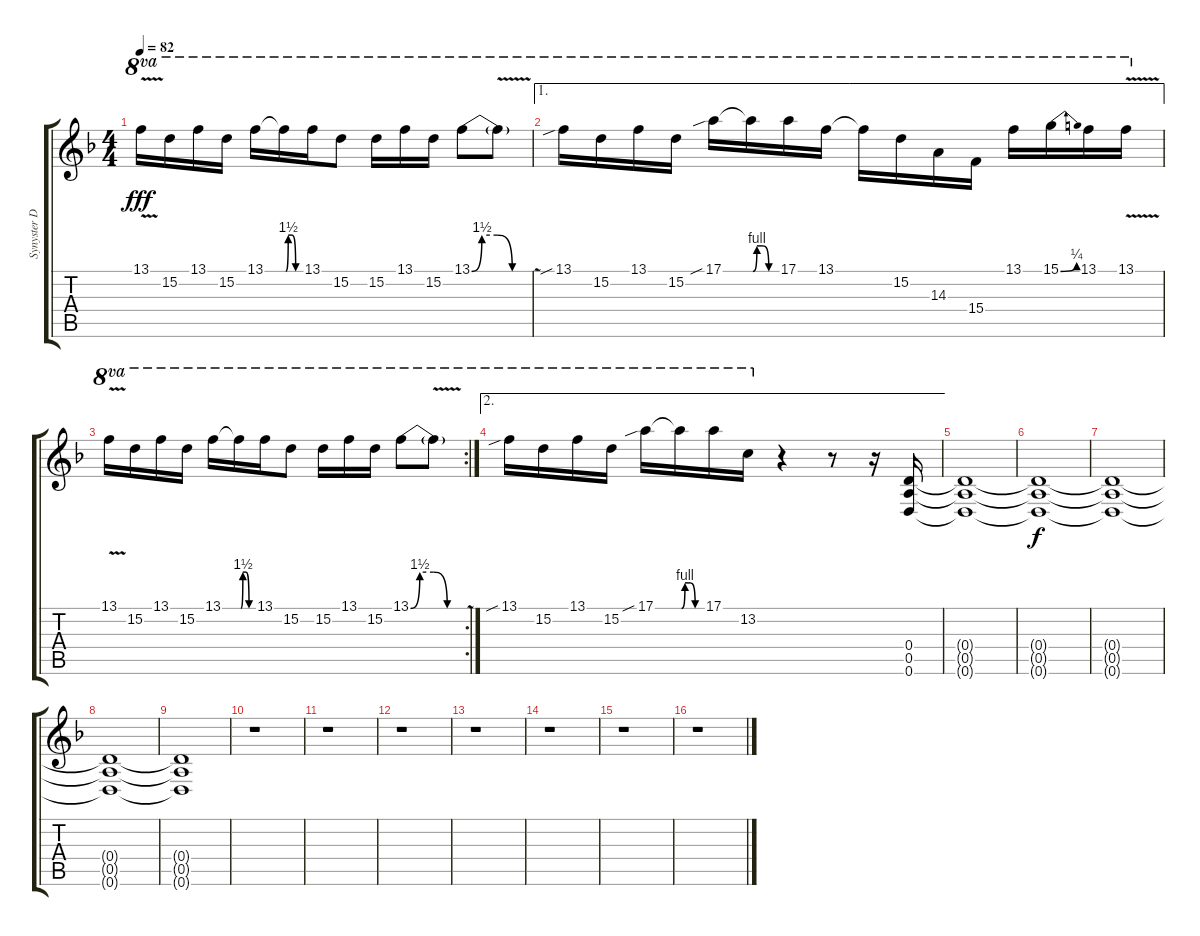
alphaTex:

\track ("Synyster Distorion" "Synyster D") {instrument distortionguitar}
\staff {score tabs}
\tuning (E4 B3 G3 D3 A2 D2) {hide}
\ts (4 4)
\tempo 82
\clef g2
\ks f
13.1{v t}.16{ot 8va dy fff} 15.2.16{ot 8va} 13.1.16{ot 8va} 15.2.16{ot 8va} 13.1.16{ot 8va} 13.1{be (custom 0 0 10 6 25 6 40 0 60 0) t}.16{ot 8va} 13.1.16{ot 8va} 15.2.8{ot 8va} 15.2.16{ot 8va} 13.1.16{ot 8va} 15.2.16{ot 8va} 13.1{be (custom 0 0 10 6 25 6 40 0 60 0)}.8{ot 8va} 13.1{v t}.8{ot 8va} |
\ae 1
13.1{sib}.16{ot 8va} 15.2.16{ot 8va} 13.1.16{ot 8va} 15.2.16{ot 8va} 17.1{sib}.16{ot 8va} 17.1{be (custom 0 0 10 4 25 4 40 0 60 0) t}.16{ot 8va} 17.1.16{ot 8va} 13.1.16{ot 8va} 13.1{t}.16{ot 8va} 15.2.16{ot 8va} 14.3.16{ot 8va} 15.4.16{ot 8va} 13.1.16{ot 8va} 15.1{be (bend 0 0 60 1)}.16{ot 8va} 13.1.16{ot 8va} 13.1{v}.16{ot 8va} |
\rc 2
13.1{v}.16{ot 8va} 15.2.16{ot 8va} 13.1.16{ot 8va} 15.2.16{ot 8va} 13.1.16{ot 8va} 13.1{be (custom 0 0 10 6 25 6 40 0 60 0) t}.16{ot 8va} 13.1.16{ot 8va} 15.2.8{ot 8va} 15.2.16{ot 8va} 13.1.16{ot 8va} 15.2.16{ot 8va} 13.1{be (custom 0 0 10 6 25 6 40 0 60 0)}.8{ot 8va} 13.1{v t}.8{ot 8va} |
\ae 2
13.1{sib}.16{ot 8va} 15.2.16{ot 8va} 13.1.16{ot 8va} 15.2.16{ot 8va} 17.1{sib}.16{ot 8va} 17.1{be (custom 0 0 10 4 25 4 40 0 60 0) t}.16{ot 8va} 17.1.16{ot 8va} 13.2.16{ot 8va} r.4 r.8 r.16 (0.4 0.5 0.6).16 |
(0.4{t} 0.5{t} 0.6{t}).1 |
(0.4{t} 0.5{t} 0.6{t}).1{dy f} |
(0.4{t} 0.5{t} 0.6{t}).1 |
(0.4{t} 0.5{t} 0.6{t}).1 |
(0.4{t} 0.5{t} 0.6{t}).1 |
r.1 |
r.1 |
r.1 |
r.1 |
r.1 |
r.1 |
r.1
